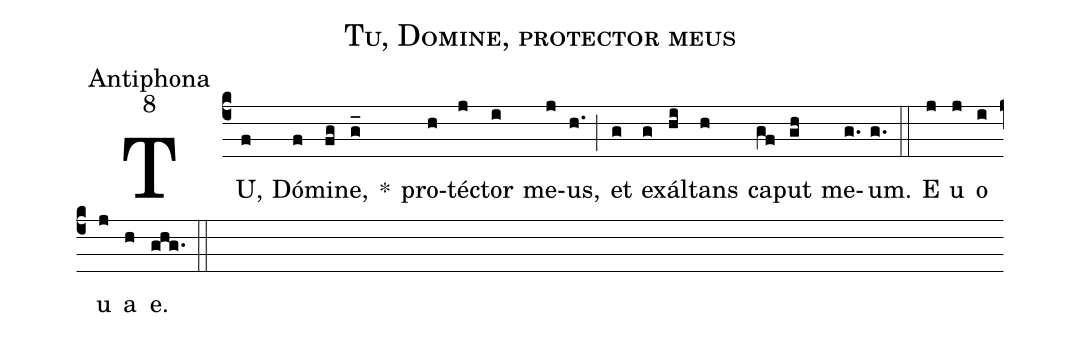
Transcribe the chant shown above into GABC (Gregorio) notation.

name:Tu, Domine, protector meus;
office-part:Antiphona;
mode:8;
%%
(c4) TU,(f) Dó(f)mi(fg)ne,(g_) *() pro(h)té(j)ctor(i) me(j)us,(h.) (;) et(g) ex(g)ál(hi)tans(h) ca(gf)put(gh) me(g.)um.(g.) (::) E(j) u(j) o(i) u(j) a(h) e.(ghg.) (::)
